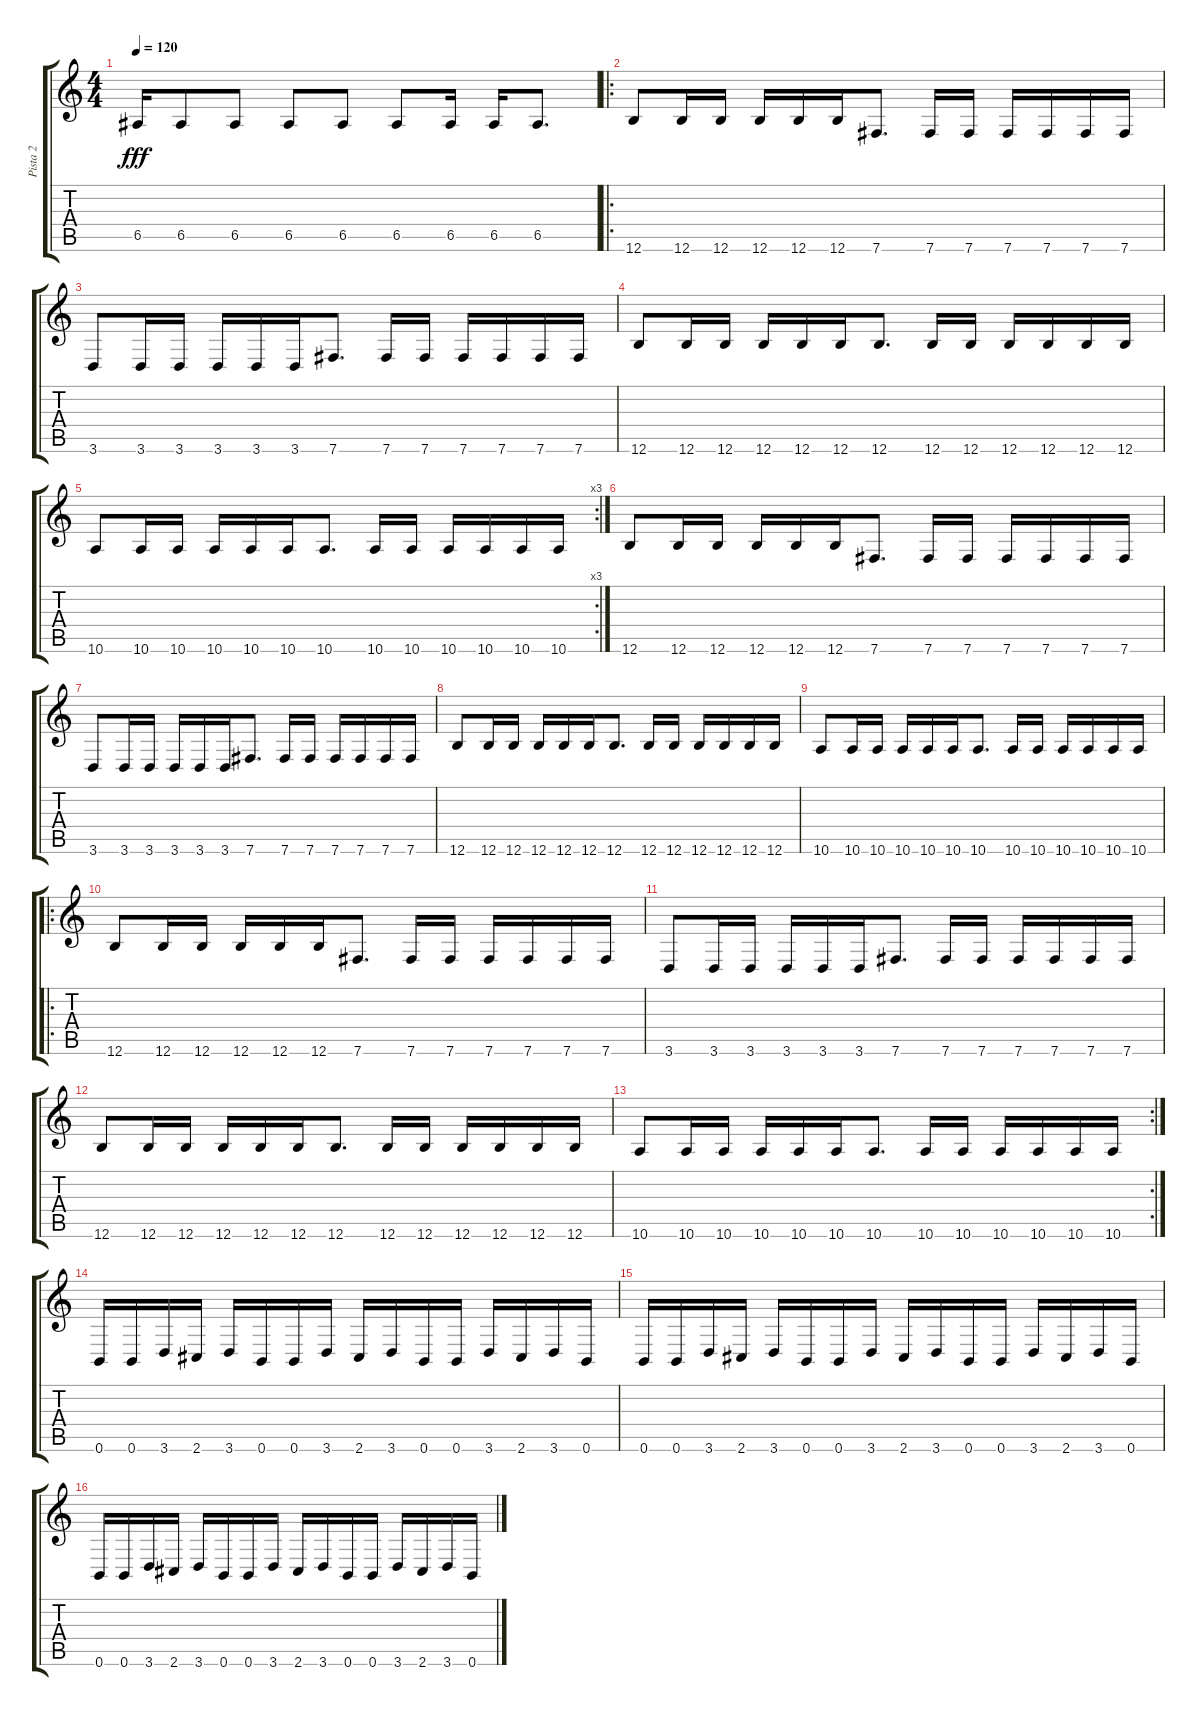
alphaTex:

\track ("Pista 2" "Pista 2") {instrument electricbassfinger}
\staff {score tabs}
\tuning (B3 Gb3 D3 A2 E2 B1) {hide}
\ts (4 4)
\tempo 120
\clef g2
\ks c
6.5.16{dy fff} 6.5.8 6.5.8 6.5.8 6.5.8 6.5.8 6.5.16 6.5.16 6.5.8{d} |
\ro
12.6.8 12.6.16 12.6.16 12.6.16 12.6.16 12.6.16 7.6.8{d} 7.6.16 7.6.16 7.6.16 7.6.16 7.6.16 7.6.16 |
3.6.8 3.6.16 3.6.16 3.6.16 3.6.16 3.6.16 7.6.8{d} 7.6.16 7.6.16 7.6.16 7.6.16 7.6.16 7.6.16 |
12.6.8 12.6.16 12.6.16 12.6.16 12.6.16 12.6.16 12.6.8{d} 12.6.16 12.6.16 12.6.16 12.6.16 12.6.16 12.6.16 |
\rc 3
10.6.8 10.6.16 10.6.16 10.6.16 10.6.16 10.6.16 10.6.8{d} 10.6.16 10.6.16 10.6.16 10.6.16 10.6.16 10.6.16 |
12.6.8 12.6.16 12.6.16 12.6.16 12.6.16 12.6.16 7.6.8{d} 7.6.16 7.6.16 7.6.16 7.6.16 7.6.16 7.6.16 |
3.6.8 3.6.16 3.6.16 3.6.16 3.6.16 3.6.16 7.6.8{d} 7.6.16 7.6.16 7.6.16 7.6.16 7.6.16 7.6.16 |
12.6.8 12.6.16 12.6.16 12.6.16 12.6.16 12.6.16 12.6.8{d} 12.6.16 12.6.16 12.6.16 12.6.16 12.6.16 12.6.16 |
10.6.8 10.6.16 10.6.16 10.6.16 10.6.16 10.6.16 10.6.8{d} 10.6.16 10.6.16 10.6.16 10.6.16 10.6.16 10.6.16 |
\ro
12.6.8 12.6.16 12.6.16 12.6.16 12.6.16 12.6.16 7.6.8{d} 7.6.16 7.6.16 7.6.16 7.6.16 7.6.16 7.6.16 |
3.6.8 3.6.16 3.6.16 3.6.16 3.6.16 3.6.16 7.6.8{d} 7.6.16 7.6.16 7.6.16 7.6.16 7.6.16 7.6.16 |
12.6.8 12.6.16 12.6.16 12.6.16 12.6.16 12.6.16 12.6.8{d} 12.6.16 12.6.16 12.6.16 12.6.16 12.6.16 12.6.16 |
\rc 2
10.6.8 10.6.16 10.6.16 10.6.16 10.6.16 10.6.16 10.6.8{d} 10.6.16 10.6.16 10.6.16 10.6.16 10.6.16 10.6.16 |
0.6.16 0.6.16 3.6.16 2.6.16 3.6.16 0.6.16 0.6.16 3.6.16 2.6.16 3.6.16 0.6.16 0.6.16 3.6.16 2.6.16 3.6.16 0.6.16 |
0.6.16 0.6.16 3.6.16 2.6.16 3.6.16 0.6.16 0.6.16 3.6.16 2.6.16 3.6.16 0.6.16 0.6.16 3.6.16 2.6.16 3.6.16 0.6.16 |
0.6.16 0.6.16 3.6.16 2.6.16 3.6.16 0.6.16 0.6.16 3.6.16 2.6.16 3.6.16 0.6.16 0.6.16 3.6.16 2.6.16 3.6.16 0.6.16
